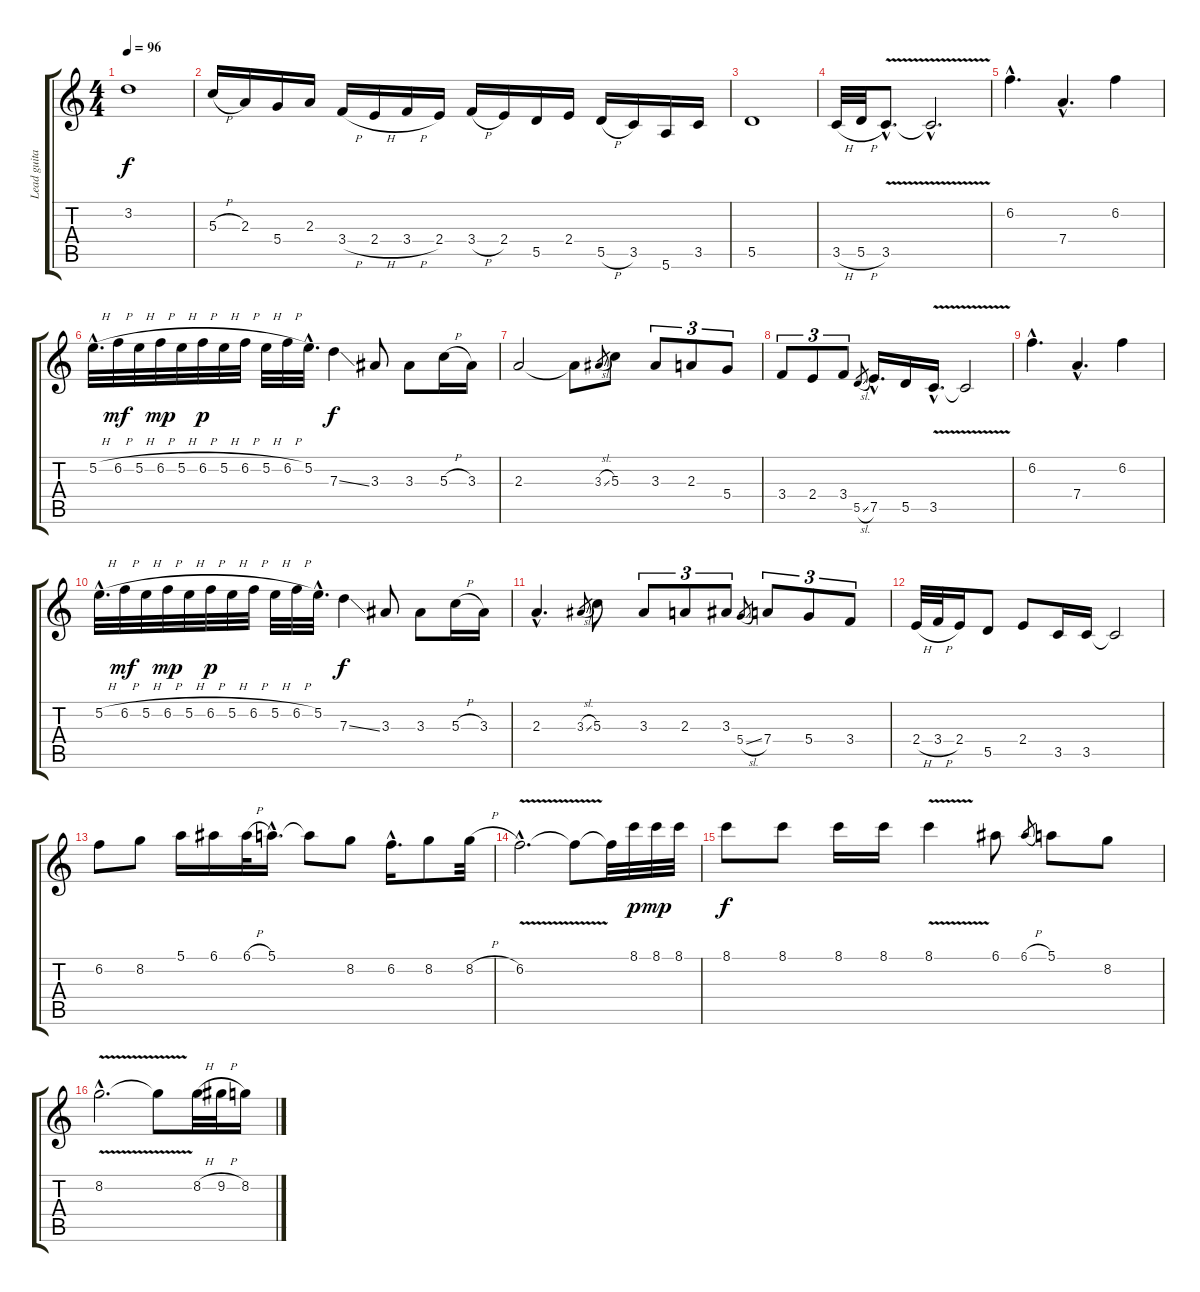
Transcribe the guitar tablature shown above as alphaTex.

\track ("Lead guitar" "Lead guita") {instrument acousticguitarsteel}
\staff {score tabs}
\tuning (E4 B3 G3 D3 A2 E2) {hide}
\ts (4 4)
\tempo 96
\clef g2
\ks c
3.2.1{dy f} |
5.3{h}.16 2.3.16 5.4.16 2.3.16 3.4{h}.16 2.4{h}.16 3.4{h}.16 2.4.16 3.4{h}.16 2.4.16 5.5.16 2.4.16 5.5{h}.16 3.5.16 5.6.16 3.5.16 |
5.5.1 |
3.5{h}.32 5.5{h}.32 3.5{v hac}.8{d} 3.5{hac t}.2{d} |
6.2{hac}.4{d} 7.4{hac}.4{d} 6.2.4 |
5.2{h hac}.32{d} 6.2{h}.32{dy mf} 5.2{h}.32 6.2{h}.32{dy mp} 5.2{h}.32 6.2{h}.32{dy p} 5.2{h}.32 6.2{h}.32 5.2{h}.32 6.2{h}.32 5.2{hac}.32{d} 7.3{ss}.4{dy f} 3.3.8 3.3.8 5.3{h}.16 3.3.16 |
2.3.2 2.3{t}.8 3.3{sl}.8{gr} 5.3.8 3.3.8{tu (3 2)} 2.3.8{tu (3 2)} 5.4.8{tu (3 2)} |
3.4.8{tu (3 2)} 2.4.8{tu (3 2)} 3.4.8{tu (3 2)} 5.5{sl}.8{gr} 7.5{hac}.16{d} 5.5.16 3.5{v hac}.16{d} 3.5{t}.2 |
6.2{hac}.4{d} 7.4{hac}.4{d} 6.2.4 |
5.2{h hac}.32{d} 6.2{h}.32{dy mf} 5.2{h}.32 6.2{h}.32{dy mp} 5.2{h}.32 6.2{h}.32{dy p} 5.2{h}.32 6.2{h}.32 5.2{h}.32 6.2{h}.32 5.2{hac}.32{d} 7.3{ss}.4{dy f} 3.3.8 3.3.8 5.3{h}.16 3.3.16 |
2.3{hac}.4{d} 3.3{sl}.8{gr} 5.3.8 3.3.8{tu (3 2)} 2.3.8{tu (3 2)} 3.3.8{tu (3 2)} 5.4{sl}.8{gr} 7.4.8{tu (3 2)} 5.4.8{tu (3 2)} 3.4.8{tu (3 2)} |
2.4{h}.32 3.4{h}.32 2.4.16 5.5.8 2.4.8 3.5.16 3.5.16 3.5{t}.2 |
6.2.8 8.2.8 5.1.16 6.1.16 6.1{h}.32 5.1{hac}.16{d} 5.1{t}.8 8.2.8 6.2{hac}.16{d} 8.2.8 8.2{h}.32 |
6.2{v hac}.2{d} 6.2{t}.8 6.2{t}.32 8.1.32{dy p} 8.1.32{dy mp} 8.1.32 |
8.1.8{dy f} 8.1.8 8.1.16 8.1.16 8.1{v}.4 6.1.8 6.1{h}.8{gr} 5.1.8 8.2.8 |
8.2{v hac}.2{d} 8.2{t}.8 8.2{h}.32 9.2{h}.32 8.2.16
